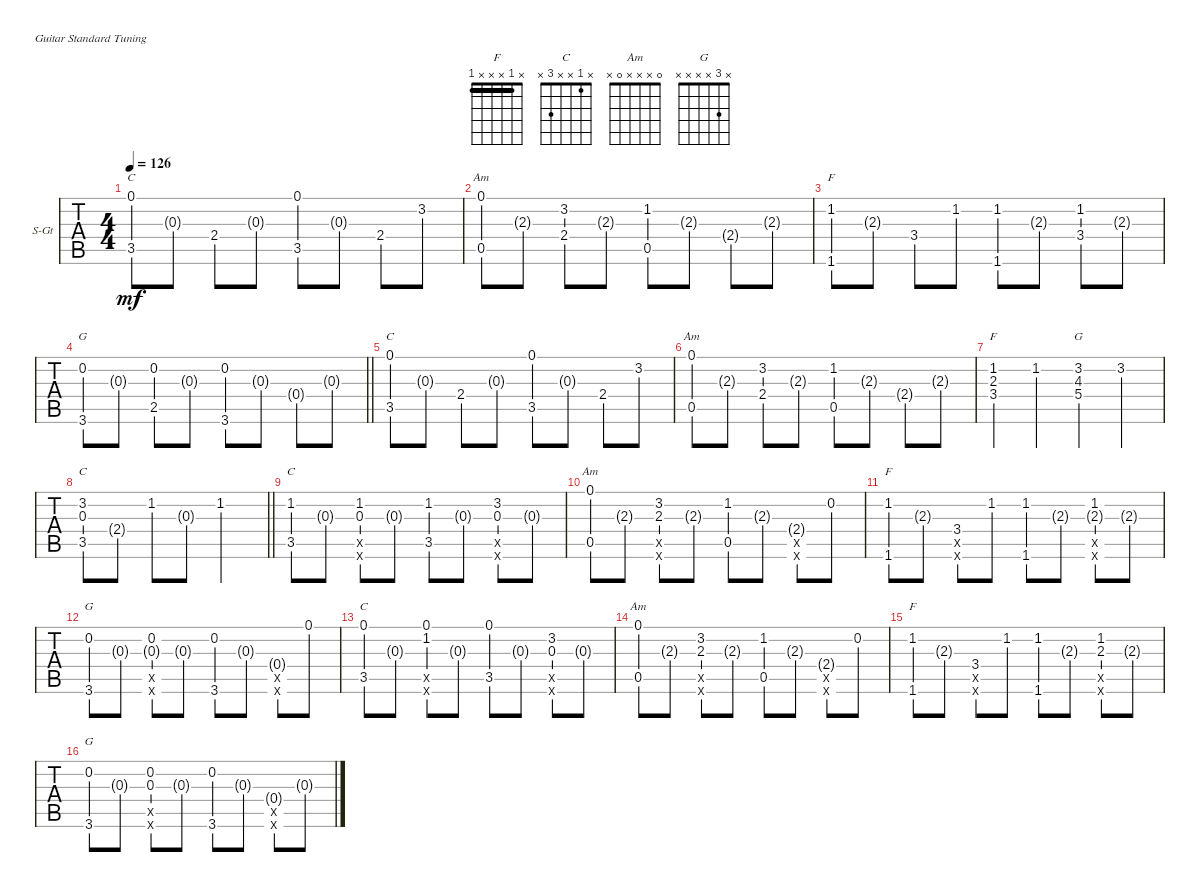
\bracketExtendMode groupsimilarinstruments
\firstSystemTrackNameOrientation horizontal
\otherSystemsTrackNameOrientation horizontal
\track ("" "S-Gt") {instrument acousticguitarsteel}
\staff {tabs}
\tuning (E4 B3 G3 D3 A2 E2)
\chord ("F" x 1 x x x x)
\chord ("C" 0 x x x 3 x)
\chord ("Am" 0 x x x 0 x)
\chord ("F" x 1 x 3 x x)
\chord ("F" x 1 x x x 1) {barre 1}
\chord ("G" x 0 x x x 3)
\chord ("G" x 3 x x x x)
\chord ("C" x 3 x x x x)
\chord ("C" x 1 x x 3 x)
\ts (4 4)
\tempo 126
\clef g2
\ks c
(0.1 3.5).8{ch "C" dy mf} 0.3{g}.8 2.4.8 0.3{g}.8 (0.1 3.5).8 0.3{g}.8 2.4.8 3.2.8 |
(0.1 0.5).8{ch "Am"} 2.3{g}.8 (3.2 2.4).8 2.3{g}.8 (1.2 0.5).8 2.3{g}.8 2.4{g}.8 2.3{g}.8 |
(1.2 1.6).8{ch "F"} 2.3{g}.8 3.4.8 1.2.8 (1.2 1.6).8 2.3{g}.8 (1.2 3.4).8 2.3{g}.8 |
\barLineRight lightlight
(0.2 3.6).8{ch "G"} 0.3{g}.8 (0.2 2.5).8 0.3{g}.8 (0.2 3.6).8 0.3{g}.8 0.4{g}.8 0.3{g}.8 |
(0.1 3.5).8{ch "C"} 0.3{g}.8 2.4.8 0.3{g}.8 (0.1 3.5).8 0.3{g}.8 2.4.8 3.2.8 |
(0.1 0.5).8{ch "Am"} 2.3{g}.8 (3.2 2.4).8 2.3{g}.8 (1.2 0.5).8 2.3{g}.8 2.4{g}.8 2.3{g}.8 |
(1.2 2.3 3.4).4{ch "F"} 1.2.4 (3.2 4.3 5.4).4{ch "G"} 3.2.4 |
\barLineRight lightlight
(3.2 3.5 0.3).8{ch "C"} 2.4{g}.8 1.2.8 0.3{g}.8 1.2.2 |
(3.5 1.2).8{ch "C"} 0.3{g}.8 (1.2 0.5{x} 0.6{x} 0.3).8 0.3{g}.8 (3.5 1.2).8 0.3{g}.8 (3.2 0.5{x} 0.6{x} 0.3).8 0.3{g}.8 |
(0.1 0.5).8{ch "Am"} 2.3{g}.8 (3.2 0.6{x} 0.5{x} 2.3).8 2.3{g}.8 (1.2 0.5).8 2.3{g}.8 (0.5{x} 0.6{x} 2.4{g}).8 0.2.8 |
(1.2 1.6).8{ch "F"} 2.3{g}.8 (0.6{x} 0.5{x} 3.4).8 1.2.8 (1.2 1.6).8 2.3{g}.8 (1.2 0.5{x} 0.6{x} 2.3{g}).8 2.3{g}.8 |
(0.2 3.6).8{ch "G"} 0.3{g}.8 (0.2 2.5{x} 0.6{x} 0.3{g}).8 0.3{g}.8 (0.2 3.6).8 0.3{g}.8 (0.5{x} 0.6{x} 0.4{g}).8 0.1.8 |
(0.1 3.5).8{ch "C"} 0.3{g}.8 (0.1 0.6{x} 0.5{x} 1.2).8 0.3{g}.8 (0.1 3.5).8 0.3{g}.8 (3.2 0.5{x} 0.6{x} 0.3).8 0.3{g}.8 |
(0.1 0.5).8{ch "Am"} 2.3{g}.8 (3.2 0.6{x} 0.5{x} 2.3).8 2.3{g}.8 (1.2 0.5).8 2.3{g}.8 (0.5{x} 0.6{x} 2.4{g}).8 0.2.8 |
(1.2 1.6).8{ch "F"} 2.3{g}.8 (3.4 0.6{x} 0.5{x}).8 1.2.8 (1.2 1.6).8 2.3{g}.8 (1.2 0.5{x} 0.6{x} 2.3).8 2.3{g}.8 |
(0.2 3.6).8{ch "G"} 0.3{g}.8 (0.2 2.5{x} 0.6{x} 0.3).8 0.3{g}.8 (0.2 3.6).8 0.3{g}.8 (0.4{g} 0.5{x} 0.6{x}).8 0.3{g}.8
